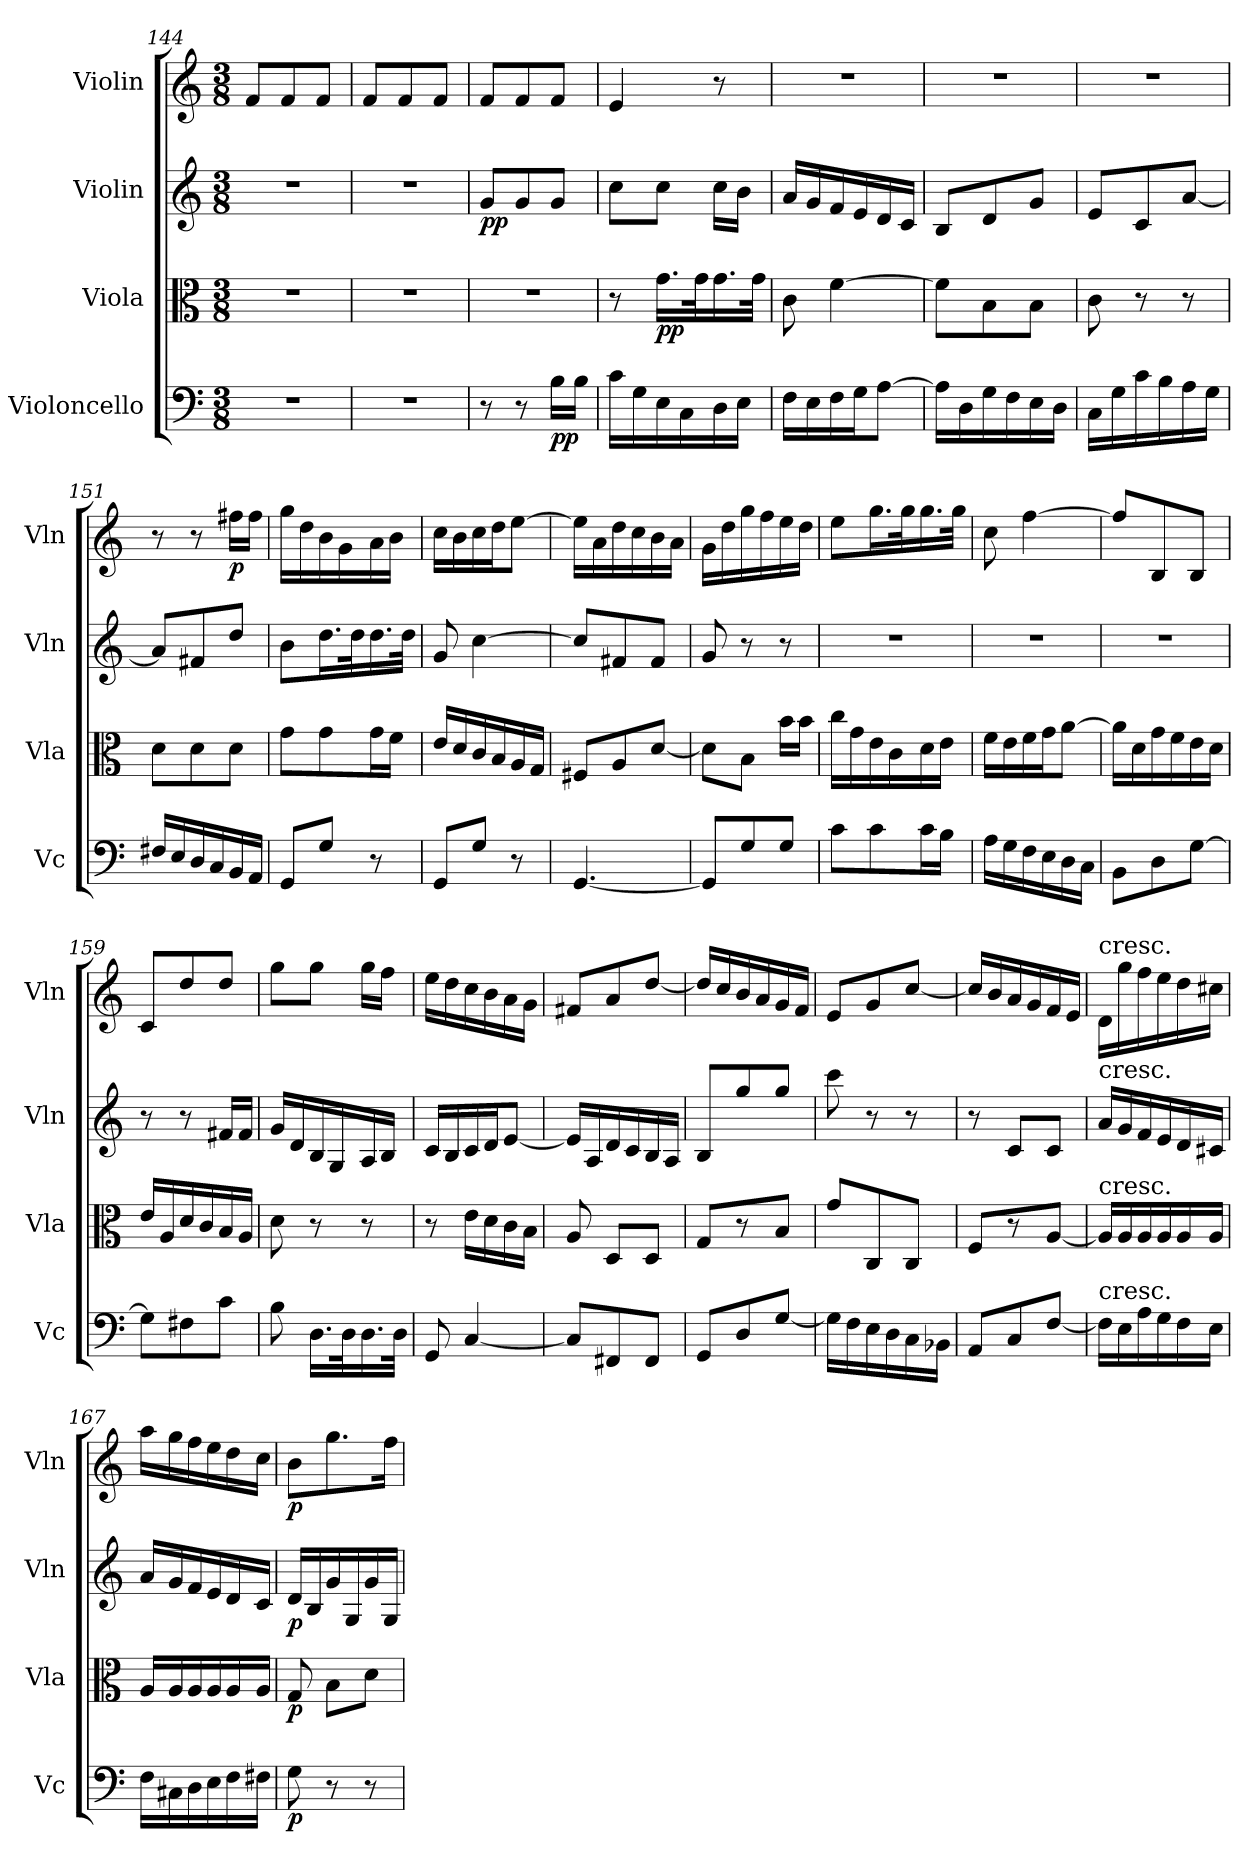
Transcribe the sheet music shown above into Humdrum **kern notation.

**kern	**dynam	**kern	**dynam	**kern	**dynam	**kern	**dynam
*part4	*part4	*part3	*part3	*part2	*part2	*part1	*part1
*staff4	*staff4	*staff3	*staff3	*staff2	*staff2	*staff1	*staff1
*I"Violoncello	*	*I"Viola	*	*I"Violin	*	*I"Violin	*
*I'Vc	*	*I'Vla	*	*I'Vln	*	*I'Vln	*
*clefF4	*	*clefC3	*	*clefG2	*	*clefG2	*
*k[]	*	*k[]	*	*k[]	*	*k[]	*
*C:	*	*C:	*	*C:	*	*C:	*
*M3/8	*	*M3/8	*	*M3/8	*	*M3/8	*
=144	=144	=144	=144	=144	=144	=144	=144
4.r	.	4.r	.	4.r	.	8f/L	.
.	.	.	.	.	.	8f/	.
.	.	.	.	.	.	8f/J	.
=145	=145	=145	=145	=145	=145	=145	=145
4.r	.	4.r	.	4.r	.	8f/L	.
.	.	.	.	.	.	8f/	.
.	.	.	.	.	.	8f/J	.
=146	=146	=146	=146	=146	=146	=146	=146
8r	.	4.r	.	8g/L	pp	8f/L	.
8r	.	.	.	8g/	.	8f/	.
16B\LL	pp	.	.	8g/J	.	8f/J	.
16B\JJ	.	.	.	.	.	.	.
=147	=147	=147	=147	=147	=147	=147	=147
16c\LL	.	8r	.	8cc\L	.	4e/	.
16G\	.	.	.	.	.	.	.
16E\	.	16.g\LL	pp	8cc\J	.	.	.
16C\	.	.	.	.	.	.	.
.	.	32g\K	.	.	.	.	.
16D\	.	16.g\	.	16cc\LL	.	8r	.
16E\JJ	.	.	.	16b\JJ	.	.	.
.	.	32g\JJk	.	.	.	.	.
=148	=148	=148	=148	=148	=148	=148	=148
16F\LL	.	8c\	.	16a/LL	.	4.r	.
16E\	.	.	.	16g/	.	.	.
16F\	.	[4f\	.	16f/	.	.	.
16G\J	.	.	.	16e/	.	.	.
[8A\J	.	.	.	16d/	.	.	.
.	.	.	.	16c/JJ	.	.	.
=149	=149	=149	=149	=149	=149	=149	=149
16A\LL]	.	8f\L]	.	8B/L	.	4.r	.
16D\	.	.	.	.	.	.	.
16G\	.	8B\	.	8d/	.	.	.
16F\	.	.	.	.	.	.	.
16E\	.	8B\J	.	8g/J	.	.	.
16D\JJ	.	.	.	.	.	.	.
=150	=150	=150	=150	=150	=150	=150	=150
16C\LL	.	8c\	.	8e/L	.	4.r	.
16G\	.	.	.	.	.	.	.
16c\	.	8r	.	8c/	.	.	.
16B\	.	.	.	.	.	.	.
16A\	.	8r	.	[8a/J	.	.	.
16G\JJ	.	.	.	.	.	.	.
=151	=151	=151	=151	=151	=151	=151	=151
16F#X/LL	.	8d\L	.	8a/L]	.	8r	.
16E/	.	.	.	.	.	.	.
16D/	.	8d\	.	8f#X/	.	8r	.
16C/	.	.	.	.	.	.	.
16BB/	.	8d\J	.	8dd/J	.	16ff#X\LL	p
16AA/JJ	.	.	.	.	.	16ff#\JJ	.
=152	=152	=152	=152	=152	=152	=152	=152
8GG/L	.	8g\L	.	8b\L	.	16gg\LL	.
.	.	.	.	.	.	16dd\	.
8G/J	.	8g\	.	16.dd\L	.	16b\	.
.	.	.	.	.	.	16g\	.
.	.	.	.	32dd\K	.	.	.
8r	.	16g\L	.	16.dd\	.	16a\	.
.	.	16f\JJ	.	.	.	16b\JJ	.
.	.	.	.	32dd\JJk	.	.	.
=153	=153	=153	=153	=153	=153	=153	=153
8GG/L	.	16e/LL	.	8g/	.	16cc\LL	.
.	.	16d/	.	.	.	16b\	.
8G/J	.	16c/	.	[4cc\	.	16cc\	.
.	.	16B/	.	.	.	16dd\J	.
8r	.	16A/	.	.	.	[8ee\J	.
.	.	16G/JJ	.	.	.	.	.
=154	=154	=154	=154	=154	=154	=154	=154
[4.GG/	.	8F#X/L	.	8cc/L]	.	16ee\LL]	.
.	.	.	.	.	.	16a\	.
.	.	8A/	.	8f#X/	.	16dd\	.
.	.	.	.	.	.	16cc\	.
.	.	[8d/J	.	8f#/J	.	16b\	.
.	.	.	.	.	.	16a\JJ	.
=155	=155	=155	=155	=155	=155	=155	=155
8GG/L]	.	8d\L]	.	8g/	.	16g\LL	.
.	.	.	.	.	.	16dd\	.
8G/	.	8B\J	.	8r	.	16gg\	.
.	.	.	.	.	.	16ff\	.
8G/J	.	16b\LL	.	8r	.	16ee\	.
.	.	16b\JJ	.	.	.	16dd\JJ	.
=156	=156	=156	=156	=156	=156	=156	=156
8c\L	.	16cc\LL	.	4.r	.	8ee\L	.
.	.	16g\	.	.	.	.	.
8c\	.	16e\	.	.	.	16.gg\L	.
.	.	16c\	.	.	.	.	.
.	.	.	.	.	.	32gg\K	.
16c\L	.	16d\	.	.	.	16.gg\	.
16B\JJ	.	16e\JJ	.	.	.	.	.
.	.	.	.	.	.	32gg\JJk	.
=157	=157	=157	=157	=157	=157	=157	=157
16A\LL	.	16f\LL	.	4.r	.	8cc\	.
16G\	.	16e\	.	.	.	.	.
16F\	.	16f\	.	.	.	[4ff\	.
16E\	.	16g\J	.	.	.	.	.
16D\	.	[8a\J	.	.	.	.	.
16C\JJ	.	.	.	.	.	.	.
=158	=158	=158	=158	=158	=158	=158	=158
8BB\L	.	16a\LL]	.	4.r	.	8ff/L]	.
.	.	16d\	.	.	.	.	.
8D\	.	16g\	.	.	.	8B/	.
.	.	16f\	.	.	.	.	.
[8G\J	.	16e\	.	.	.	8B/J	.
.	.	16d\JJ	.	.	.	.	.
=159	=159	=159	=159	=159	=159	=159	=159
8G\L]	.	16e/LL	.	8r	.	8c/L	.
.	.	16A/	.	.	.	.	.
8F#X\	.	16d/	.	8r	.	8dd/	.
.	.	16c/	.	.	.	.	.
8c\J	.	16B/	.	16f#X/LL	.	8dd/J	.
.	.	16A/JJ	.	16f#/JJ	.	.	.
=160	=160	=160	=160	=160	=160	=160	=160
8B\	.	8d\	.	16g/LL	.	8gg\L	.
.	.	.	.	16d/	.	.	.
16.D\LL	.	8r	.	16B/	.	8gg\J	.
.	.	.	.	16G/	.	.	.
32D\K	.	.	.	.	.	.	.
16.D\	.	8r	.	16A/	.	16gg\LL	.
.	.	.	.	16B/JJ	.	16ff\JJ	.
32D\JJk	.	.	.	.	.	.	.
=161	=161	=161	=161	=161	=161	=161	=161
8GG/	.	8r	.	16c/LL	.	16ee\LL	.
.	.	.	.	16B/	.	16dd\	.
[4C/	.	16e\LL	.	16c/	.	16cc\	.
.	.	16d\	.	16d/J	.	16b\	.
.	.	16c\	.	[8e/J	.	16a\	.
.	.	16B\JJ	.	.	.	16g\JJ	.
=162	=162	=162	=162	=162	=162	=162	=162
8C/L]	.	8A/	.	16e/LL]	.	8f#X/L	.
.	.	.	.	16A/	.	.	.
8FF#X/	.	8D/L	.	16d/	.	8a/	.
.	.	.	.	16c/	.	.	.
8FF#/J	.	8D/J	.	16B/	.	[8dd/J	.
.	.	.	.	16A/JJ	.	.	.
=163	=163	=163	=163	=163	=163	=163	=163
8GG/L	.	8G/L	.	8B/L	.	16dd/LL]	.
.	.	.	.	.	.	16cc/	.
8D/	.	8r	.	8gg/	.	16b/	.
.	.	.	.	.	.	16a/	.
[8G/J	.	8B/J	.	8gg/J	.	16g/	.
.	.	.	.	.	.	16f/JJ	.
=164	=164	=164	=164	=164	=164	=164	=164
16G\LL]	.	8g/L	.	8ccc\	.	8e/L	.
16F\	.	.	.	.	.	.	.
16E\	.	8C/	.	8r	.	8g/	.
16D\	.	.	.	.	.	.	.
16C\	.	8C/J	.	8r	.	[8cc/J	.
16BB-X\JJ	.	.	.	.	.	.	.
=165	=165	=165	=165	=165	=165	=165	=165
8AA/L	.	8F/L	.	8r	.	16cc/LL]	.
.	.	.	.	.	.	16b/	.
8C/	.	8r	.	8c/L	.	16a/	.
.	.	.	.	.	.	16g/	.
[8F/J	.	[8A/J	.	8c/J	.	16f/	.
.	.	.	.	.	.	16e/JJ	.
=166	=166	=166	=166	=166	=166	=166	=166
!	!	!	!	!	!	!LO:TX:t=cresc.	!
!	!	!	!	!LO:TX:t=cresc.	!	!	!
!	!	!LO:TX:t=cresc.	!	!	!	!	!
!LO:TX:t=cresc.	!	!	!	!	!	!	!
16F\LL]	.	16A/LL]	.	16a/LL	.	16d\LL	.
16E\	.	16A/	.	16g/	.	16gg\	.
16A\	.	16A/	.	16f/	.	16ff\	.
16G\	.	16A/	.	16e/	.	16ee\	.
16F\	.	16A/	.	16d/	.	16dd\	.
16E\JJ	.	16A/JJ	.	16c#X/JJ	.	16cc#X\JJ	.
=167	=167	=167	=167	=167	=167	=167	=167
16F\LL	.	16A/LL	.	16a/LL	.	16aa\LL	.
16C#X\	.	16A/	.	16g/	.	16gg\	.
16D\	.	16A/	.	16f/	.	16ff\	.
16E\	.	16A/	.	16e/	.	16ee\	.
16F\	.	16A/	.	16d/	.	16dd\	.
16F#X\JJ	.	16A/JJ	.	16c/JJ	.	16cc\JJ	.
=168	=168	=168	=168	=168	=168	=168	=168
8G\	p	8G/	p	16d/LL	p	8b\L	p
.	.	.	.	16B/	.	.	.
8r	.	8B\L	.	16g/	.	8.gg\	.
.	.	.	.	16G/	.	.	.
8r	.	8d\J	.	16g/	.	.	.
.	.	.	.	16G/JJ	.	16ff\Jk	.
=	=	=	=	=	=	=	=
*-	*-	*-	*-	*-	*-	*-	*-
